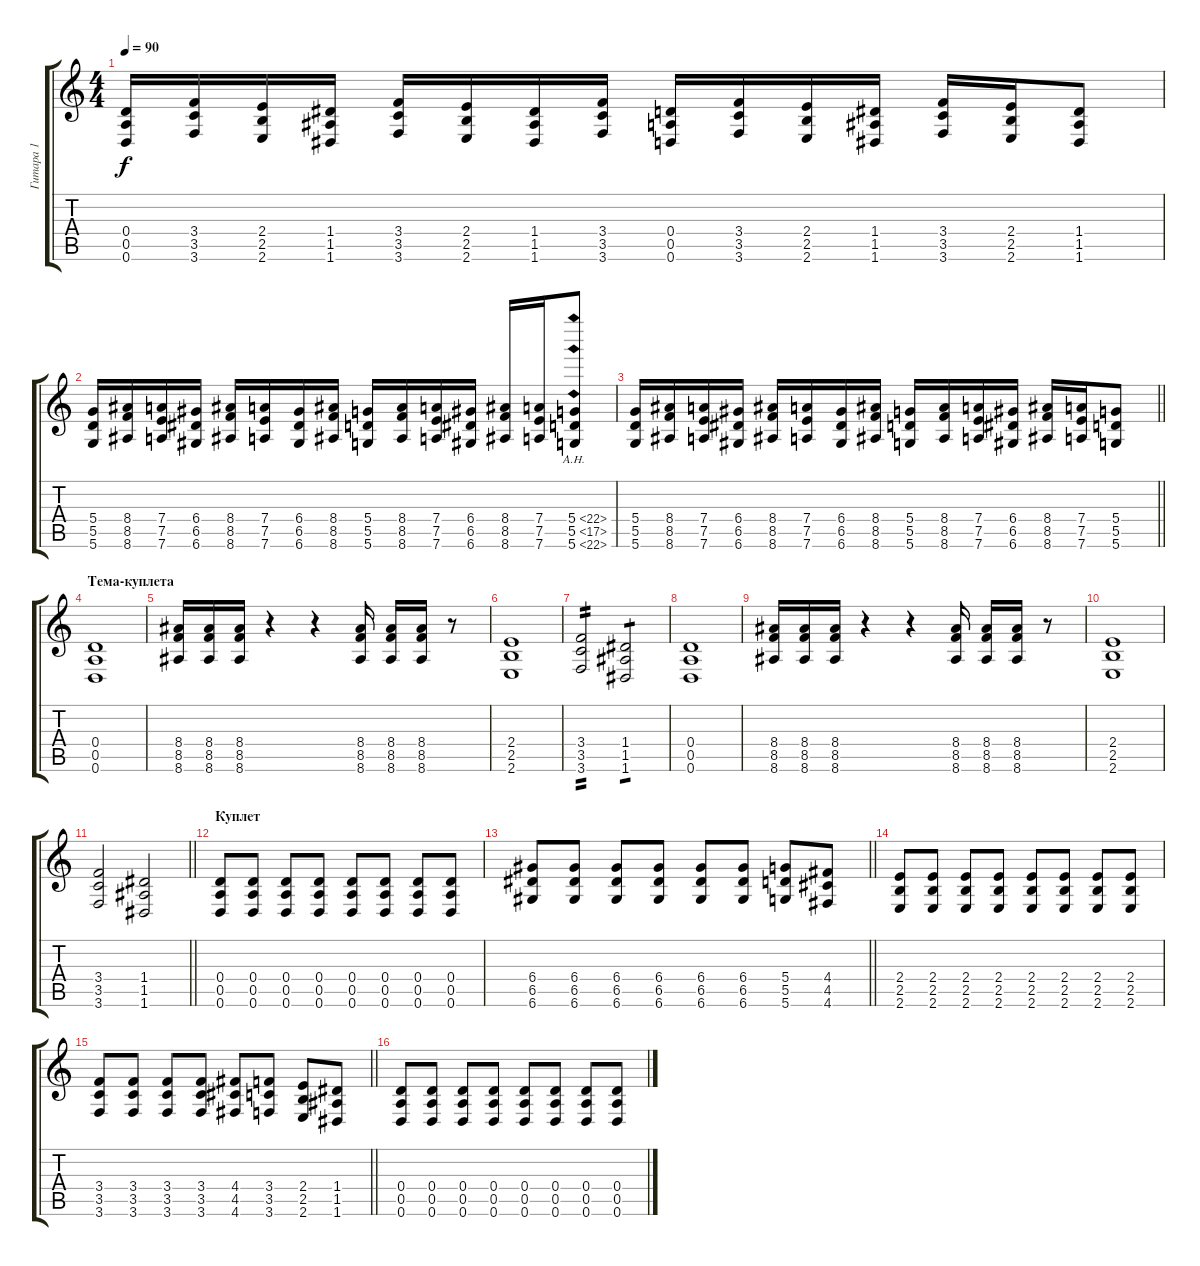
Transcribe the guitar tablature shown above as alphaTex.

\track ("Гитара 1" "Гитара 1") {instrument distortionguitar}
\staff {score tabs}
\tuning (E4 B3 G3 D3 A2 D2) {hide}
\ts (4 4)
\tempo 90
\clef g2
\ks c
(0.4 0.5 0.6).16{dy f} (3.4 3.5 3.6).16 (2.4 2.5 2.6).16 (1.4 1.5 1.6).16 (3.4 3.5 3.6).16 (2.4 2.5 2.6).16 (1.4 1.5 1.6).16 (3.4 3.5 3.6).16 (0.4 0.5 0.6).16 (3.4 3.5 3.6).16 (2.4 2.5 2.6).16 (1.4 1.5 1.6).16 (3.4 3.5 3.6).16 (2.4 2.5 2.6).16 (1.4 1.5 1.6).8 |
(5.4 5.5 5.6).16 (8.4 8.5 8.6).16 (7.4 7.5 7.6).16 (6.4 6.5 6.6).16 (8.4 8.5 8.6).16 (7.4 7.5 7.6).16 (6.4 6.5 6.6).16 (8.4 8.5 8.6).16 (5.4 5.5 5.6).16 (8.4 8.5 8.6).16 (7.4 7.5 7.6).16 (6.4 6.5 6.6).16 (8.4 8.5 8.6).16 (7.4 7.5 7.6).16 (5.4{ah 17} 5.5{ah 12} 5.6{ah 17}).8 |
\barLineRight lightlight
(5.4 5.5 5.6).16 (8.4 8.5 8.6).16 (7.4 7.5 7.6).16 (6.4 6.5 6.6).16 (8.4 8.5 8.6).16 (7.4 7.5 7.6).16 (6.4 6.5 6.6).16 (8.4 8.5 8.6).16 (5.4 5.5 5.6).16 (8.4 8.5 8.6).16 (7.4 7.5 7.6).16 (6.4 6.5 6.6).16 (8.4 8.5 8.6).16 (7.4 7.5 7.6).16 (5.4 5.5 5.6).8 |
\section ("" "Тема-куплета")
(0.4 0.5 0.6).1 |
(8.4 8.5 8.6).16 (8.4 8.5 8.6).16 (8.4 8.5 8.6).16 r.4 r.4 (8.4 8.5 8.6).16 (8.4 8.5 8.6).16 (8.4 8.5 8.6).16 r.8 |
(2.4 2.5 2.6).1 |
(3.4 3.5 3.6).2{tp 2} (1.4 1.5 1.6).2{tp 1} |
(0.4 0.5 0.6).1 |
(8.4 8.5 8.6).16 (8.4 8.5 8.6).16 (8.4 8.5 8.6).16 r.4 r.4 (8.4 8.5 8.6).16 (8.4 8.5 8.6).16 (8.4 8.5 8.6).16 r.8 |
(2.4 2.5 2.6).1 |
\barLineRight lightlight
(3.4 3.5 3.6).2 (1.4 1.5 1.6).2 |
\section ("" "Куплет")
(0.4 0.5 0.6).8 (0.4 0.5 0.6).8 (0.4 0.5 0.6).8 (0.4 0.5 0.6).8 (0.4 0.5 0.6).8 (0.4 0.5 0.6).8 (0.4 0.5 0.6).8 (0.4 0.5 0.6).8 |
\barLineRight lightlight
(6.4 6.5 6.6).8 (6.4 6.5 6.6).8 (6.4 6.5 6.6).8 (6.4 6.5 6.6).8 (6.4 6.5 6.6).8 (6.4 6.5 6.6).8 (5.4 5.5 5.6).8 (4.4 4.5 4.6).8 |
(2.4 2.5 2.6).8 (2.4 2.5 2.6).8 (2.4 2.5 2.6).8 (2.4 2.5 2.6).8 (2.4 2.5 2.6).8 (2.4 2.5 2.6).8 (2.4 2.5 2.6).8 (2.4 2.5 2.6).8 |
\barLineRight lightlight
(3.4 3.5 3.6).8 (3.4 3.5 3.6).8 (3.4 3.5 3.6).8 (3.4 3.5 3.6).8 (4.4 4.5 4.6).8 (3.4 3.5 3.6).8 (2.4 2.5 2.6).8 (1.4 1.5 1.6).8 |
(0.4 0.5 0.6).8 (0.4 0.5 0.6).8 (0.4 0.5 0.6).8 (0.4 0.5 0.6).8 (0.4 0.5 0.6).8 (0.4 0.5 0.6).8 (0.4 0.5 0.6).8 (0.4 0.5 0.6).8
